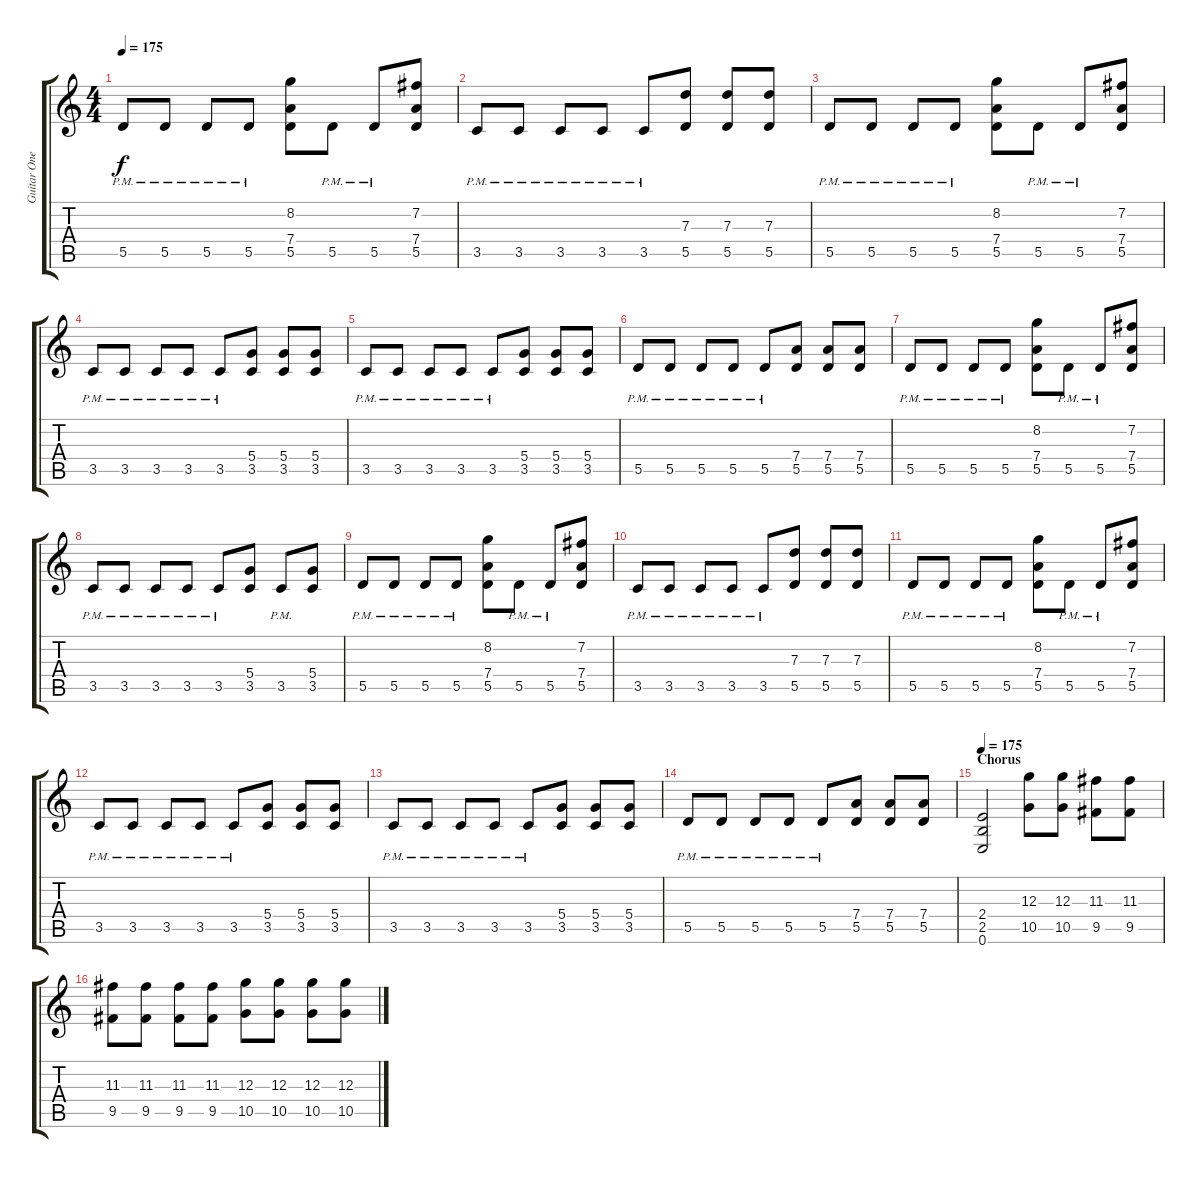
\track ("Guitar One" "Guitar One") {instrument overdrivenguitar}
\staff {score tabs}
\tuning (E4 B3 G3 D3 A2 E2) {hide}
\ts (4 4)
\tempo 175
\clef g2
\ks c
5.5{pm}.8{dy f} 5.5{pm}.8 5.5{pm}.8 5.5{pm}.8 (8.2 7.4 5.5).8 5.5{pm}.8 5.5{pm}.8 (7.2 7.4 5.5).8 |
3.5{pm}.8 3.5{pm}.8 3.5{pm}.8 3.5{pm}.8 3.5{pm}.8 (7.3 5.5).8 (7.3 5.5).8 (7.3 5.5).8 |
5.5{pm}.8 5.5{pm}.8 5.5{pm}.8 5.5{pm}.8 (8.2 7.4 5.5).8 5.5{pm}.8 5.5{pm}.8 (7.2 7.4 5.5).8 |
3.5{pm}.8 3.5{pm}.8 3.5{pm}.8 3.5{pm}.8 3.5{pm}.8 (5.4 3.5).8 (5.4 3.5).8 (5.4 3.5).8 |
3.5{pm}.8 3.5{pm}.8 3.5{pm}.8 3.5{pm}.8 3.5{pm}.8 (5.4 3.5).8 (5.4 3.5).8 (5.4 3.5).8 |
5.5{pm}.8 5.5{pm}.8 5.5{pm}.8 5.5{pm}.8 5.5{pm}.8 (7.4 5.5).8 (7.4 5.5).8 (7.4 5.5).8 |
5.5{pm}.8 5.5{pm}.8 5.5{pm}.8 5.5{pm}.8 (8.2 7.4 5.5).8 5.5{pm}.8 5.5{pm}.8 (7.2 7.4 5.5).8 |
3.5{pm}.8 3.5{pm}.8 3.5{pm}.8 3.5{pm}.8 3.5{pm}.8 (5.4 3.5).8 3.5{pm}.8 (5.4 3.5).8 |
5.5{pm}.8 5.5{pm}.8 5.5{pm}.8 5.5{pm}.8 (8.2 7.4 5.5).8 5.5{pm}.8 5.5{pm}.8 (7.2 7.4 5.5).8 |
3.5{pm}.8 3.5{pm}.8 3.5{pm}.8 3.5{pm}.8 3.5{pm}.8 (7.3 5.5).8 (7.3 5.5).8 (7.3 5.5).8 |
5.5{pm}.8 5.5{pm}.8 5.5{pm}.8 5.5{pm}.8 (8.2 7.4 5.5).8 5.5{pm}.8 5.5{pm}.8 (7.2 7.4 5.5).8 |
3.5{pm}.8 3.5{pm}.8 3.5{pm}.8 3.5{pm}.8 3.5{pm}.8 (5.4 3.5).8 (5.4 3.5).8 (5.4 3.5).8 |
3.5{pm}.8 3.5{pm}.8 3.5{pm}.8 3.5{pm}.8 3.5{pm}.8 (5.4 3.5).8 (5.4 3.5).8 (5.4 3.5).8 |
5.5{pm}.8 5.5{pm}.8 5.5{pm}.8 5.5{pm}.8 5.5{pm}.8 (7.4 5.5).8 (7.4 5.5).8 (7.4 5.5).8 |
\section ("" "Chorus")
\tempo 175
(2.4 2.5 0.6).2{volume 13} (12.3 10.5).8 (12.3 10.5).8 (11.3 9.5).8 (11.3 9.5).8 |
(11.3 9.5).8 (11.3 9.5).8 (11.3 9.5).8 (11.3 9.5).8 (12.3 10.5).8 (12.3 10.5).8 (12.3 10.5).8 (12.3 10.5).8
